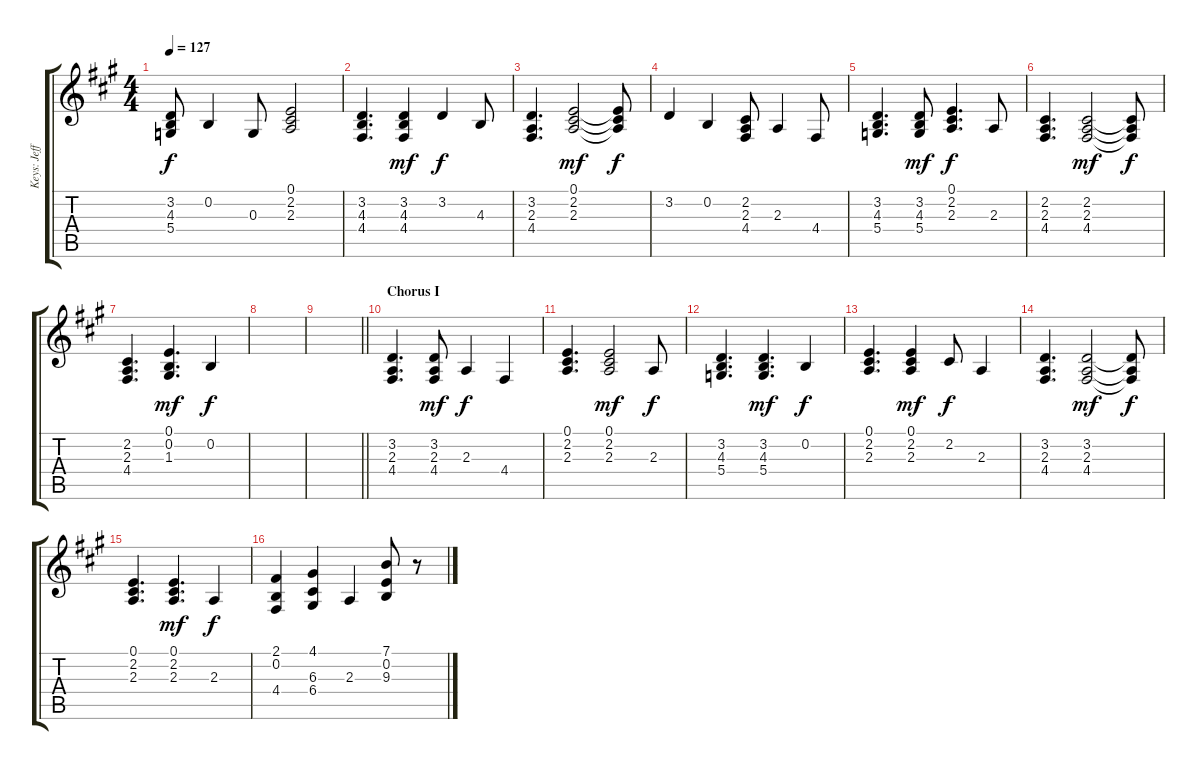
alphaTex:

\track ("Keys: Jeff" "Keys: Jeff") {instrument electricgrandpiano}
\staff {score tabs}
\tuning (E4 B3 G3 D3 A2 E2) {hide}
\ts (4 4)
\tempo 127
\clef g2
\ks a
(3.2 4.3 5.4).8{dy f} 0.2.4 0.3.8 (0.1 2.2 2.3).2 |
(3.2 4.3 4.4).4{d} (3.2 4.3 4.4).4{dy mf} 3.2.4{dy f} 4.3.8 |
(3.2 2.3 4.4).4{d} (0.1 2.2 2.3).2{dy mf} (0.1{t} 2.2{t} 2.3{t}).8{dy f} |
3.2.4 0.2.4 (2.2 2.3 4.4).8 2.3.4 4.4.8 |
(3.2 4.3 5.4).4{d} (3.2 4.3 5.4).8{dy mf} (0.1 2.2 2.3).4{d dy f} 2.3.8 |
(2.2 2.3 4.4).4{d} (2.2 2.3 4.4).2{dy mf} (2.2{t} 2.3{t} 4.4{t}).8{dy f} |
(2.2 2.3 4.4).4{d} (0.1 0.2 1.3).4{d dy mf} 0.2.4{dy f} |
|
\barLineRight lightlight
|
\section ("" "Chorus I")
(3.2 2.3 4.4).4{d} (3.2 2.3 4.4).8{dy mf} 2.3.4{dy f} 4.4.4 |
(0.1 2.2 2.3).4{d} (0.1 2.2 2.3).2{dy mf} 2.3.8{dy f} |
(3.2 4.3 5.4).4{d} (3.2 4.3 5.4).4{d dy mf} 0.2.4{dy f} |
(0.1 2.2 2.3).4{d} (0.1 2.2 2.3).4{dy mf} 2.2.8{dy f} 2.3.4 |
(3.2 2.3 4.4).4{d} (3.2 2.3 4.4).2{dy mf} (3.2{t} 2.3{t} 4.4{t}).8{dy f} |
(0.1 2.2 2.3).4{d} (0.1 2.2 2.3).4{d dy mf} 2.3.4{dy f} |
(2.1 0.2 4.4).4 (4.1 6.3 6.4).4 2.3.4 (7.1 0.2 9.3).8 r.8
